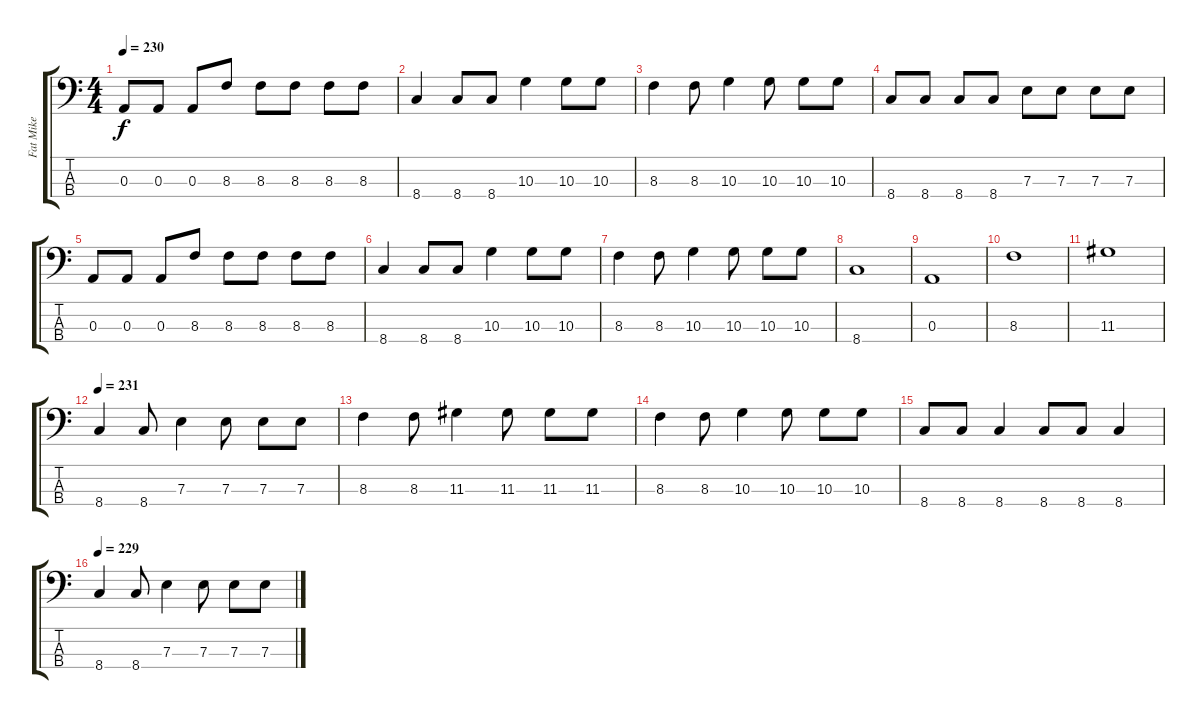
\track ("Fat Mike" "Fat Mike") {instrument electricbasspick}
\staff {score tabs}
\tuning (G2 D2 A1 E1) {hide}
\ts (4 4)
\tempo 230
\clef f4
\ks c
0.3.8{dy f} 0.3.8 0.3.8 8.3.8 8.3.8 8.3.8 8.3.8 8.3.8 |
8.4.4 8.4.8 8.4.8 10.3.4 10.3.8 10.3.8 |
8.3.4 8.3.8 10.3.4 10.3.8 10.3.8 10.3.8 |
8.4.8 8.4.8 8.4.8 8.4.8 7.3.8 7.3.8 7.3.8 7.3.8 |
0.3.8 0.3.8 0.3.8 8.3.8 8.3.8 8.3.8 8.3.8 8.3.8 |
8.4.4 8.4.8 8.4.8 10.3.4 10.3.8 10.3.8 |
8.3.4 8.3.8 10.3.4 10.3.8 10.3.8 10.3.8 |
8.4.1 |
0.3.1 |
8.3.1 |
11.3.1 |
\tempo 231
8.4.4 8.4.8 7.3.4 7.3.8 7.3.8 7.3.8 |
8.3.4 8.3.8 11.3.4 11.3.8 11.3.8 11.3.8 |
8.3.4 8.3.8 10.3.4 10.3.8 10.3.8 10.3.8 |
8.4.8 8.4.8 8.4.4 8.4.8 8.4.8 8.4.4 |
\tempo 229
8.4.4 8.4.8 7.3.4 7.3.8 7.3.8 7.3.8
